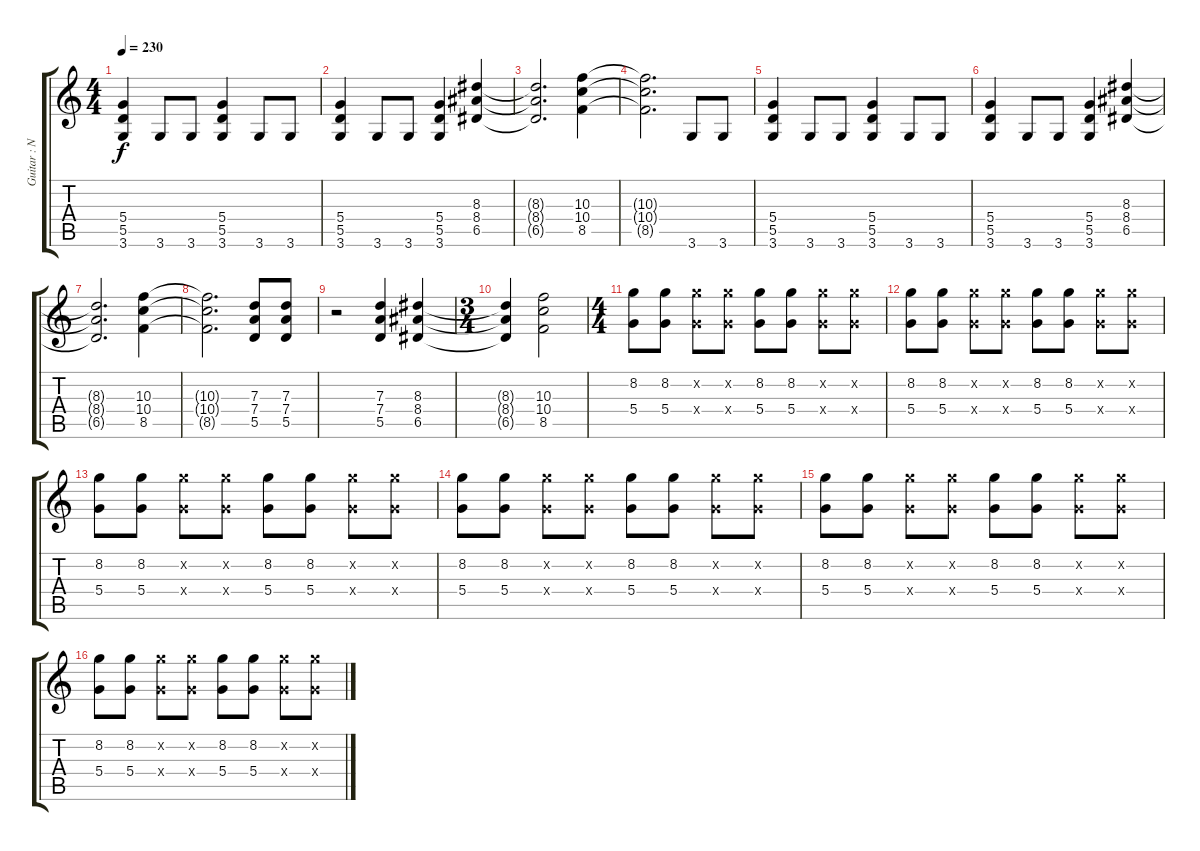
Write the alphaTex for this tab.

\track ("Guitar : Nakano Azusa - Nyan" "Guitar : N") {instrument overdrivenguitar}
\staff {score tabs}
\tuning (E4 B3 G3 D3 A2 E2) {hide}
\ts (4 4)
\tempo 230
\clef g2
\ks c
(5.4 5.5 3.6).4{dy f} 3.6.8 3.6.8 (5.4 5.5 3.6).4 3.6.8 3.6.8 |
(5.4 5.5 3.6).4 3.6.8 3.6.8 (5.4 5.5 3.6).4 (8.3 8.4 6.5).4 |
(8.3{t} 8.4{t} 6.5{t}).2{d} (10.3 10.4 8.5).4 |
(10.3{t} 10.4{t} 8.5{t}).2{d} 3.6.8 3.6.8 |
(5.4 5.5 3.6).4 3.6.8 3.6.8 (5.4 5.5 3.6).4 3.6.8 3.6.8 |
(5.4 5.5 3.6).4 3.6.8 3.6.8 (5.4 5.5 3.6).4 (8.3 8.4 6.5).4 |
(8.3{t} 8.4{t} 6.5{t}).2{d} (10.3 10.4 8.5).4 |
(10.3{t} 10.4{t} 8.5{t}).2{d} (7.3 7.4 5.5).8 (7.3 7.4 5.5).8 |
r.2 (7.3 7.4 5.5).4 (8.3 8.4 6.5).4 |
\ts (3 4)
(8.3{t} 8.4{t} 6.5{t}).4 (10.3 10.4 8.5).2 |
\ts (4 4)
(8.2 5.4).8{volume 10} (8.2 5.4).8 (8.2{x} 5.4{x}).8 (8.2{x} 5.4{x}).8 (8.2 5.4).8 (8.2 5.4).8 (8.2{x} 5.4{x}).8 (8.2{x} 5.4{x}).8 |
(8.2 5.4).8 (8.2 5.4).8 (8.2{x} 5.4{x}).8 (8.2{x} 5.4{x}).8 (8.2 5.4).8 (8.2 5.4).8 (8.2{x} 5.4{x}).8 (8.2{x} 5.4{x}).8 |
(8.2 5.4).8 (8.2 5.4).8 (8.2{x} 5.4{x}).8 (8.2{x} 5.4{x}).8 (8.2 5.4).8 (8.2 5.4).8 (8.2{x} 5.4{x}).8 (8.2{x} 5.4{x}).8 |
(8.2 5.4).8 (8.2 5.4).8 (8.2{x} 5.4{x}).8 (8.2{x} 5.4{x}).8 (8.2 5.4).8 (8.2 5.4).8 (8.2{x} 5.4{x}).8 (8.2{x} 5.4{x}).8 |
(8.2 5.4).8 (8.2 5.4).8 (8.2{x} 5.4{x}).8 (8.2{x} 5.4{x}).8 (8.2 5.4).8 (8.2 5.4).8 (8.2{x} 5.4{x}).8 (8.2{x} 5.4{x}).8 |
(8.2 5.4).8 (8.2 5.4).8 (8.2{x} 5.4{x}).8 (8.2{x} 5.4{x}).8 (8.2 5.4).8 (8.2 5.4).8 (8.2{x} 5.4{x}).8 (8.2{x} 5.4{x}).8
